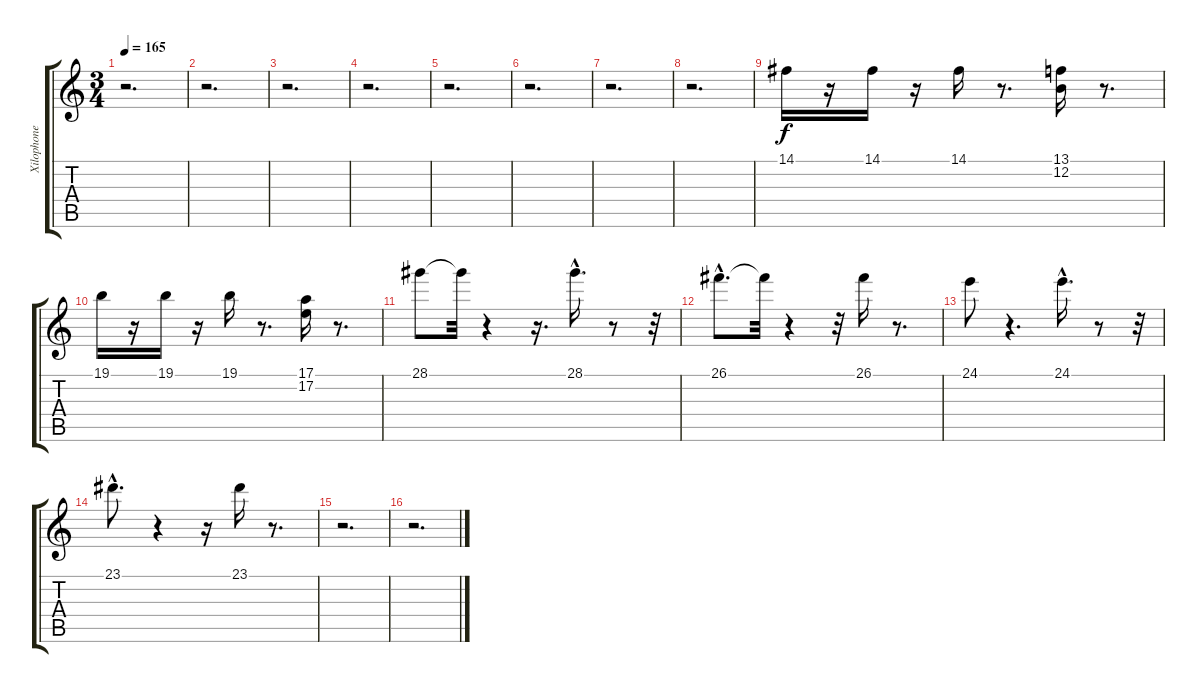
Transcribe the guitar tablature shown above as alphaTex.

\track ("Xilophone" "Xilophone") {instrument xylophone}
\staff {score tabs}
\tuning (E4 B3 G3 D3 A2 E2) {hide}
\ts (3 4)
\tempo 165
\clef g2
\ks c
r.2{d dy f} |
r.2{d} |
r.2{d} |
r.2{d} |
r.2{d} |
r.2{d} |
r.2{d} |
r.2{d} |
14.1.16 r.16 14.1.16 r.16 14.1.16 r.8{d} (13.1 12.2).16 r.8{d} |
19.1.16 r.16 19.1.16 r.16 19.1.16 r.8{d} (17.1 17.2).16 r.8{d} |
28.1.8 28.1{t}.32 r.4 r.16{d} 28.1{hac}.16{d} r.8 r.32 |
26.1{hac}.8{d} 26.1{t}.32 r.4 r.32 26.1.16 r.8{d} |
24.1.8 r.4{d} 24.1{hac}.16{d} r.8 r.32 |
23.1{hac}.8{d} r.4 r.16 23.1.16 r.8{d} |
r.2{d} |
r.2{d}
